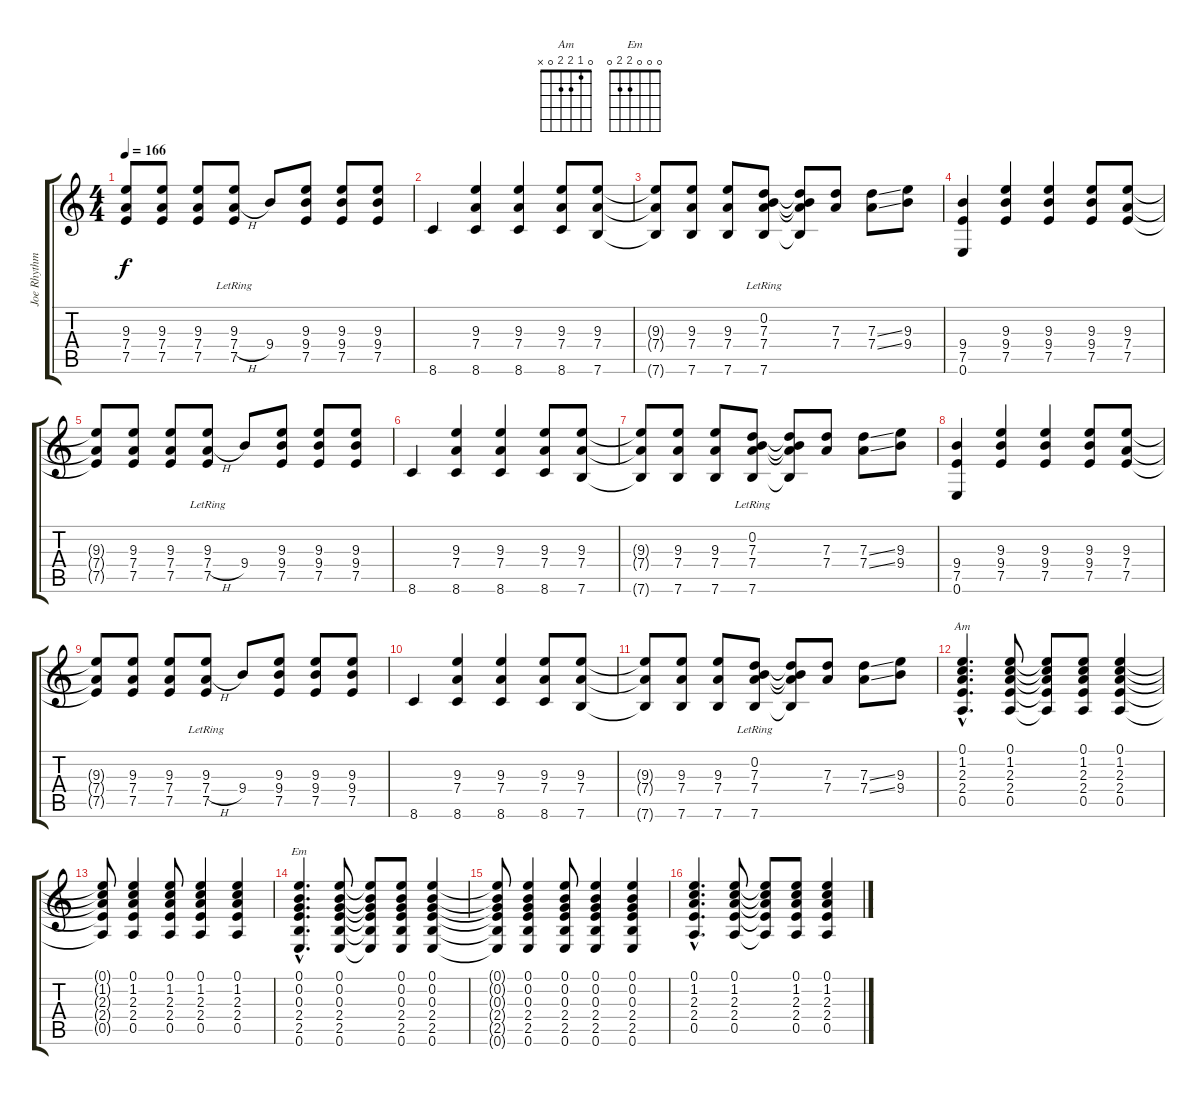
\track ("Joe Rhythm" "Joe Rhythm") {instrument distortionguitar}
\staff {score tabs}
\tuning (E4 B3 G3 D3 A2 E2) {hide}
\chord ("Am" 0 1 2 2 0 x)
\chord ("Em" 0 0 0 2 2 0)
\ts (4 4)
\tempo 166
\clef g2
\ks c
(9.3{t} 7.4{t} 7.5{t}).8{dy f} (9.3 7.4 7.5).8 (9.3 7.4 7.5).8 (9.3{lr} 7.4{h} 7.5{lr}).8 9.4.8 (9.3 9.4 7.5).8 (9.3 9.4 7.5).8 (9.3 9.4 7.5).8 |
8.6.4 (9.3 7.4 8.6).4 (9.3 7.4 8.6).4 (9.3 7.4 8.6).8 (9.3 7.4 7.6).8 |
(9.3{t} 7.4{t} 7.6{t}).8 (9.3 7.4 7.6).8 (9.3 7.4 7.6).8 (0.2{lr} 7.3{lr} 7.4{lr} 7.6{lr}).8 (0.2{t} 7.3{t} 7.4{t} 7.6{t}).8 (7.3 7.4).8 (7.3{ss} 7.4{ss}).8 (9.3 9.4).8 |
(9.4 7.5 0.6).4 (9.3 9.4 7.5).4 (9.3 9.4 7.5).4 (9.3 9.4 7.5).8 (9.3 7.4 7.5).8 |
(9.3{t} 7.4{t} 7.5{t}).8 (9.3 7.4 7.5).8 (9.3 7.4 7.5).8 (9.3{lr} 7.4{h} 7.5{lr}).8 9.4.8 (9.3 9.4 7.5).8 (9.3 9.4 7.5).8 (9.3 9.4 7.5).8 |
8.6.4 (9.3 7.4 8.6).4 (9.3 7.4 8.6).4 (9.3 7.4 8.6).8 (9.3 7.4 7.6).8 |
(9.3{t} 7.4{t} 7.6{t}).8 (9.3 7.4 7.6).8 (9.3 7.4 7.6).8 (0.2{lr} 7.3{lr} 7.4{lr} 7.6{lr}).8 (0.2{t} 7.3{t} 7.4{t} 7.6{t}).8 (7.3 7.4).8 (7.3{ss} 7.4{ss}).8 (9.3 9.4).8 |
(9.4 7.5 0.6).4 (9.3 9.4 7.5).4 (9.3 9.4 7.5).4 (9.3 9.4 7.5).8 (9.3 7.4 7.5).8 |
(9.3{t} 7.4{t} 7.5{t}).8 (9.3 7.4 7.5).8 (9.3 7.4 7.5).8 (9.3{lr} 7.4{h} 7.5{lr}).8 9.4.8 (9.3 9.4 7.5).8 (9.3 9.4 7.5).8 (9.3 9.4 7.5).8 |
8.6.4 (9.3 7.4 8.6).4 (9.3 7.4 8.6).4 (9.3 7.4 8.6).8 (9.3 7.4 7.6).8 |
(9.3{t} 7.4{t} 7.6{t}).8 (9.3 7.4 7.6).8 (9.3 7.4 7.6).8 (0.2{lr} 7.3{lr} 7.4{lr} 7.6{lr}).8 (0.2{t} 7.3{t} 7.4{t} 7.6{t}).8 (7.3 7.4).8 (7.3{ss} 7.4{ss}).8 (9.3 9.4).8 |
(0.1{hac} 1.2{hac} 2.3{hac} 2.4{hac} 0.5{hac}).4{d ch "Am"} (0.1 1.2 2.3 2.4 0.5).8 (0.1{t} 1.2{t} 2.3{t} 2.4{t} 0.5{t}).8 (0.1 1.2 2.3 2.4 0.5).8 (0.1 1.2 2.3 2.4 0.5).4 |
(0.1{t} 1.2{t} 2.3{t} 2.4{t} 0.5{t}).8 (0.1 1.2 2.3 2.4 0.5).4 (0.1 1.2 2.3 2.4 0.5).8 (0.1 1.2 2.3 2.4 0.5).4 (0.1 1.2 2.3 2.4 0.5).4 |
(0.1{hac} 0.2{hac} 0.3{hac} 2.4{hac} 2.5{hac} 0.6{hac}).4{d ch "Em"} (0.1 0.2 0.3 2.4 2.5 0.6).8 (0.1{t} 0.2{t} 0.3{t} 2.4{t} 2.5{t} 0.6{t}).8 (0.1 0.2 0.3 2.4 2.5 0.6).8 (0.1 0.2 0.3 2.4 2.5 0.6).4 |
(0.1{t} 0.2{t} 0.3{t} 2.4{t} 2.5{t} 0.6{t}).8 (0.1 0.2 0.3 2.4 2.5 0.6).4 (0.1 0.2 0.3 2.4 2.5 0.6).8 (0.1 0.2 0.3 2.4 2.5 0.6).4 (0.1 0.2 0.3 2.4 2.5 0.6).4 |
(0.1{hac} 1.2{hac} 2.3{hac} 2.4{hac} 0.5{hac}).4{d} (0.1 1.2 2.3 2.4 0.5).8 (0.1{t} 1.2{t} 2.3{t} 2.4{t} 0.5{t}).8 (0.1 1.2 2.3 2.4 0.5).8 (0.1 1.2 2.3 2.4 0.5).4
